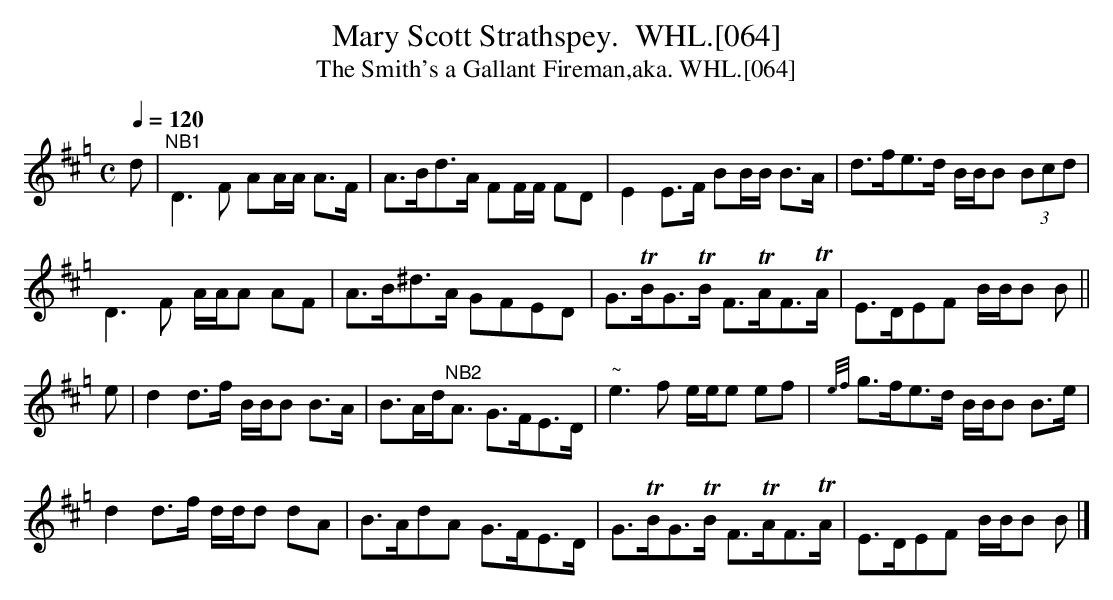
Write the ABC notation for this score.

X:1
T:Mary Scott Strathspey.  WHL.[064]
T:Smith's a Gallant Fireman,aka. WHL.[064], The
M:C
L:1/8
Q:1/4=120
K:Hp
d|"^NB1"D3 F AA/A/ A>F|A>Bd>A FF/F/ FD|E2 E>F BB/B/ B>A|d>fe>d B/B/B (3Bcd|
D3F A/A/A AF|A>B^d>A GFED|G>!trill!BG>!trill!B F>!trill!AF>!trill!A|E>DEF B/B/B B||
e| d2 d>f B/B/B B>A|B>Ad<"^NB2"A G>FE>D|"^~"e3f e/e/e ef|{ef}g>fe>d B/B/B B>e|
d2 d>f d/d/d dA|B>AdA G>FE>D|G>!trill!BG>!trill!B F>!trill!AF>!trill!A|E>DEF B/B/B B |]
